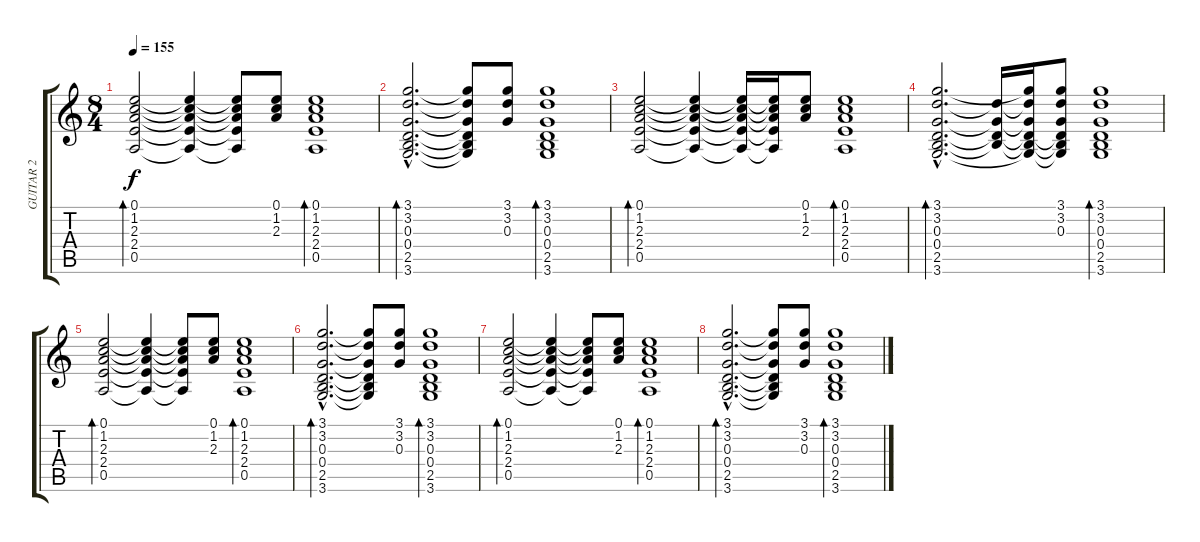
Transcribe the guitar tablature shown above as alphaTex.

\track ("GUITAR 2" "GUITAR 2") {instrument electricguitarjazz}
\staff {score tabs}
\tuning (E4 B3 G3 D3 A2 E2) {hide}
\ts (8 4)
\tempo 155
\clef g2
\ks c
(0.1 1.2 2.3 2.4 0.5).2{bd 30 dy f} (0.1{t} 1.2{t} 2.3{t} 2.4{t} 0.5{t}).4 (0.1{t} 1.2{t} 2.3{t} 2.4{t} 0.5{t}).8 (0.1 1.2 2.3).8 (0.1 1.2 2.3 2.4 0.5).1{bd 120} |
(3.1{hac} 3.2{hac} 0.3{hac} 0.4{hac} 2.5{hac} 3.6{hac}).2{d bd 30} (3.1{t} 3.2{t} 0.3{t} 0.4{t} 2.5{t} 3.6{t}).8 (3.1 3.2 0.3).8 (3.1 3.2 0.3 0.4 2.5 3.6).1{bd 120} |
(0.1 1.2 2.3 2.4 0.5).2{bd 30} (0.1{t} 1.2{t} 2.3{t} 2.4{t} 0.5{t}).4 (0.1{t} 1.2{t} 2.3{t} 2.4{t} 0.5{t}).16 (0.1{t} 1.2{t} 2.3{t} 2.4{t} 0.5{t}).16 (0.1 1.2 2.3).8 (0.1 1.2 2.3 2.4 0.5).1{bd 120} |
(3.1{hac} 3.2{hac} 0.3{hac} 0.4{hac} 2.5{hac} 3.6{hac}).2{d bd 30} (3.2{t} 0.3{t} 0.4{t} 2.5{t}).16 (3.1{t} 3.2{t} 0.3{t} 0.4{t} 2.5{t} 3.6{t}).16 (3.1 3.2 0.3 0.4{t} 2.5{t} 3.6{t}).8 (3.1 3.2 0.3 0.4 2.5 3.6).1{bd 120} |
(0.1 1.2 2.3 2.4 0.5).2{bd 30} (0.1{t} 1.2{t} 2.3{t} 2.4{t} 0.5{t}).4 (0.1{t} 1.2{t} 2.3{t} 2.4{t} 0.5{t}).8 (0.1 1.2 2.3).8 (0.1 1.2 2.3 2.4 0.5).1{bd 120} |
(3.1{hac} 3.2{hac} 0.3{hac} 0.4{hac} 2.5{hac} 3.6{hac}).2{d bd 30} (3.1{t} 3.2{t} 0.3{t} 0.4{t} 2.5{t} 3.6{t}).8 (3.1 3.2 0.3).8 (3.1 3.2 0.3 0.4 2.5 3.6).1{bd 120} |
(0.1 1.2 2.3 2.4 0.5).2{bd 30} (0.1{t} 1.2{t} 2.3{t} 2.4{t} 0.5{t}).4 (0.1{t} 1.2{t} 2.3{t} 2.4{t} 0.5{t}).8 (0.1 1.2 2.3).8 (0.1 1.2 2.3 2.4 0.5).1{bd 120} |
(3.1{hac} 3.2{hac} 0.3{hac} 0.4{hac} 2.5{hac} 3.6{hac}).2{d bd 30} (3.1{t} 3.2{t} 0.3{t} 0.4{t} 2.5{t} 3.6{t}).8 (3.1 3.2 0.3).8 (3.1 3.2 0.3 0.4 2.5 3.6).1{bd 120}
